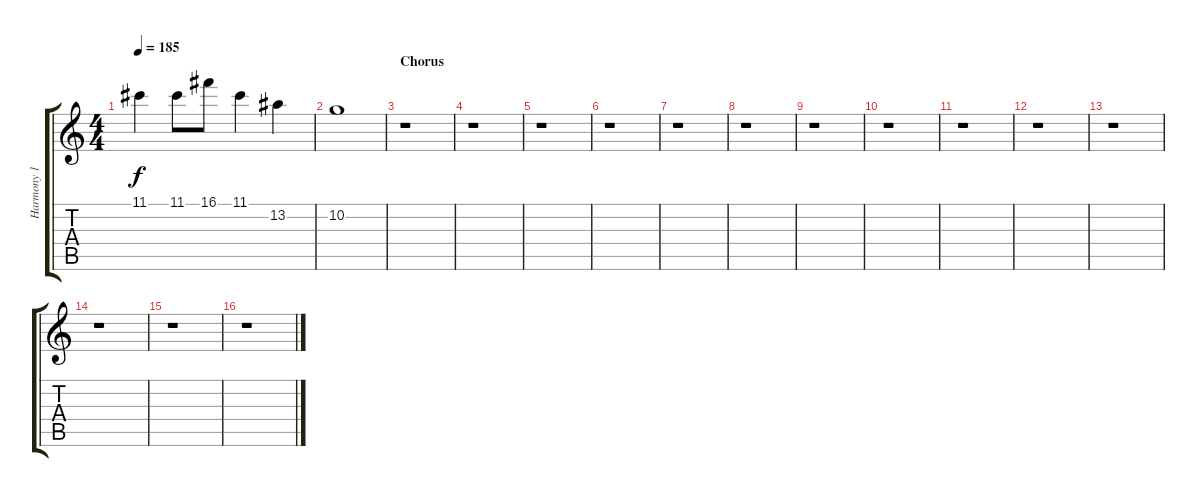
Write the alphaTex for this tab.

\track ("Harmony 1" "Harmony 1") {instrument overdrivenguitar}
\staff {score tabs}
\tuning (D4 A3 F3 C3 G2 C2) {hide}
\ts (4 4)
\tempo 185
\clef g2
\ks aminor
11.1.4{dy f} 11.1.8 16.1.8 11.1.4 13.2.4 |
10.2.1 |
\section ("" "Chorus")
r.1 |
r.1 |
r.1 |
r.1 |
r.1 |
r.1 |
r.1 |
r.1 |
r.1 |
r.1 |
r.1 |
r.1 |
r.1 |
r.1
